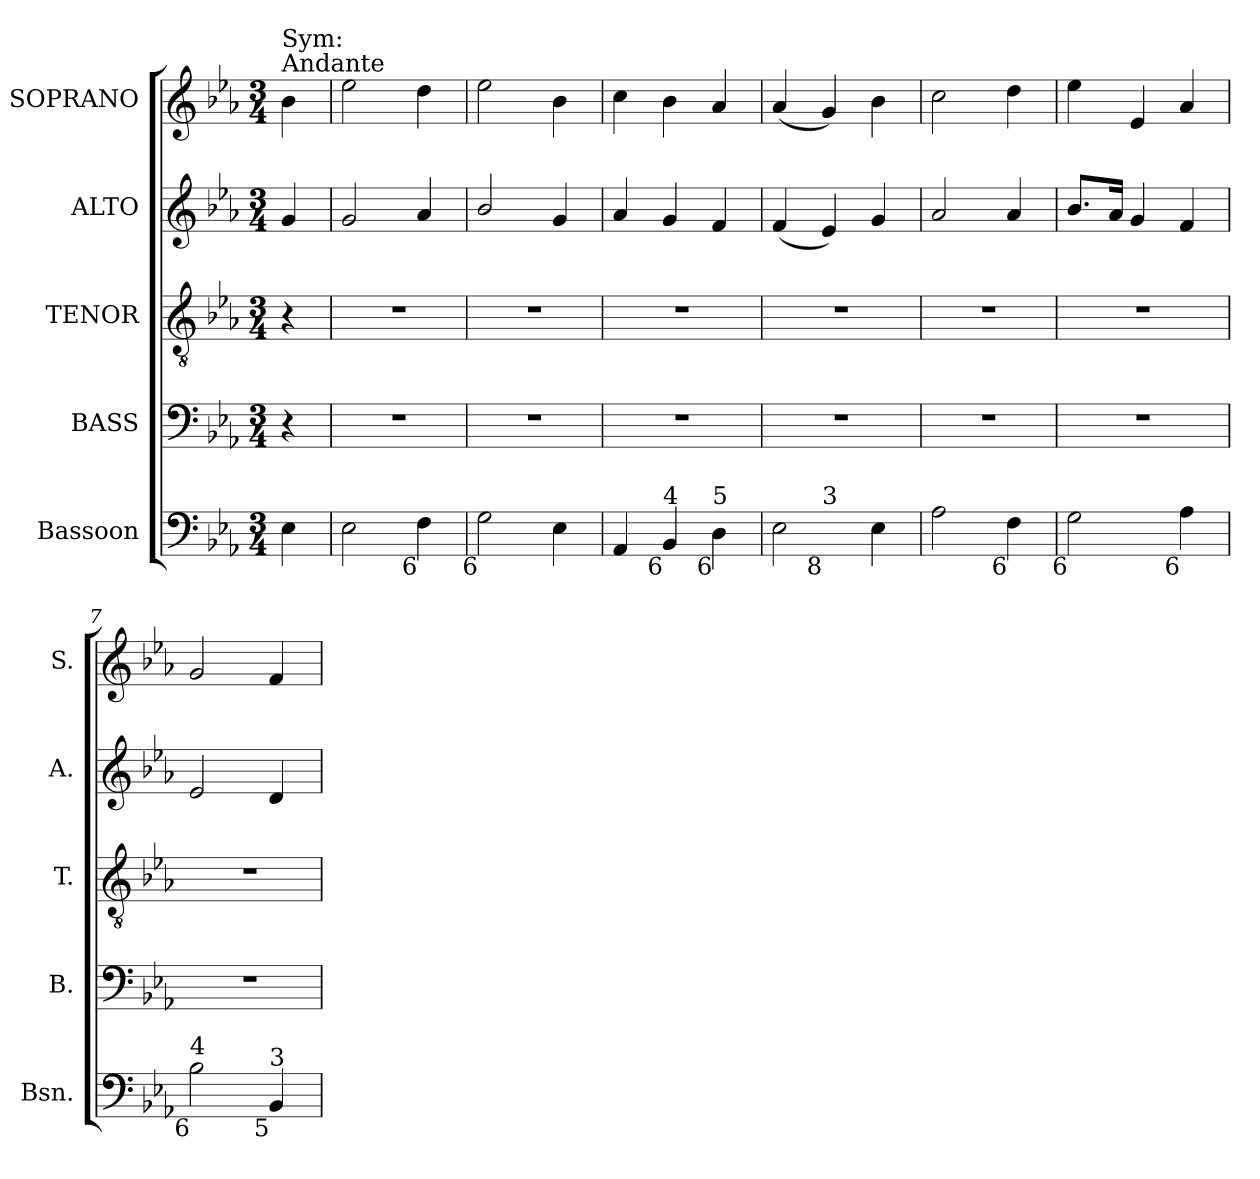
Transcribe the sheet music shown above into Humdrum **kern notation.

**kern	**kern	**kern	**kern	**kern
*part5	*part4	*part3	*part2	*part1
*staff5	*staff4	*staff3	*staff2	*staff1
*I"Bassoon	*I"BASS	*I"TENOR	*I"ALTO	*I"SOPRANO
*I'Bsn.	*I'B.	*I'T.	*I'A.	*I'S.
!!LO:PB:g=z
*clefF4	*clefF4	*clefGv2	*clefG2	*clefG2
*	*	*ITrd7c12	*	*
*k[b-e-a-]	*k[b-e-a-]	*k[b-e-a-]	*k[b-e-a-]	*k[b-e-a-]
*E-:	*E-:	*E-:	*E-:	*E-:
*M3/4	*M3/4	*M3/4	*M3/4	*M3/4
=	=	=	=	=
!	!	!	!	!LO:TX:a:t=Andante
!	!	!	!	!LO:TX:t=Sym&colon;
4E-i\	4r	4r	4gi/	4b-i\
=1	=1	=1	=1	=1
!	!LO:N:vis=1	!LO:N:vis=1	!	!
2E-i\	2.r	2.r	2gi/	2ee-i\
!LO:TX:b:rj:t=6	!	!	!	!
4Fi\	.	.	4a-i/	4ddi\
=2	=2	=2	=2	=2
!LO:TX:b:rj:t=6	!	!	!	!
!	!LO:N:vis=1	!LO:N:vis=1	!	!
2Gi\	2.r	2.r	2b-i/	2ee-i\
4E-i\	.	.	4gi/	4b-i\
=3	=3	=3	=3	=3
!	!LO:N:vis=1	!LO:N:vis=1	!	!
4AA-i/	2.r	2.r	4a-i/	4cci\
!LO:TX:b:rj:t=6	!	!	!	!
!LO:TX:t=4	!	!	!	!
4BB-i/	.	.	4gi/	4b-i\
!LO:TX:b:rj:t=6	!	!	!	!
!LO:TX:t=5	!	!	!	!
4Di\	.	.	4fi/	4a-i/
=4	=4	=4	=4	=4
!LO:TX:b:rj:t=9	!	!	!	!
!LO:TX:t=4	!	!	!	!
!	!LO:N:vis=1	!LO:N:vis=1	!	!
*^	*	*	*	*
2E-i\	4ryy	2.r	2.r	(4fi/	(4a-i/
!	!LO:TX:b:rj:t=8	!	!	!	!
!	!LO:TX:t=3	!	!	!	!
.	2ryy	.	.	4e-i/)	4gi/)
4E-i\	.	.	.	4gi/	4b-i\
=5	=5	=5	=5	=5	=5
!	!	!LO:N:vis=1	!LO:N:vis=1	!	!
*v	*v	*	*	*	*
2A-i\	2.r	2.r	2a-i/	2cci\
!LO:TX:b:rj:t=6	!	!	!	!
4Fi\	.	.	4a-i/	4ddi\
=6	=6	=6	=6	=6
!LO:TX:b:rj:t=6	!	!	!	!
!	!LO:N:vis=1	!LO:N:vis=1	!	!
2Gi\	2.r	2.r	8.b-i/L	4ee-i\
.	.	.	16a-i/Jk	.
.	.	.	4gi/	4e-i/
!LO:TX:b:rj:t=6	!	!	!	!
4A-i\	.	.	4fi/	4a-i/
=7	=7	=7	=7	=7
!LO:TX:b:rj:t=6	!	!	!	!
!LO:TX:t=4	!	!	!	!
!	!LO:N:vis=1	!LO:N:vis=1	!	!
2B-i\	2.r	2.r	2e-i/	2gi/
!LO:TX:b:rj:t=5	!	!	!	!
!LO:TX:t=3	!	!	!	!
4BB-i/	.	.	4di/	4fi/
=	=	=	=	=
*-	*-	*-	*-	*-
